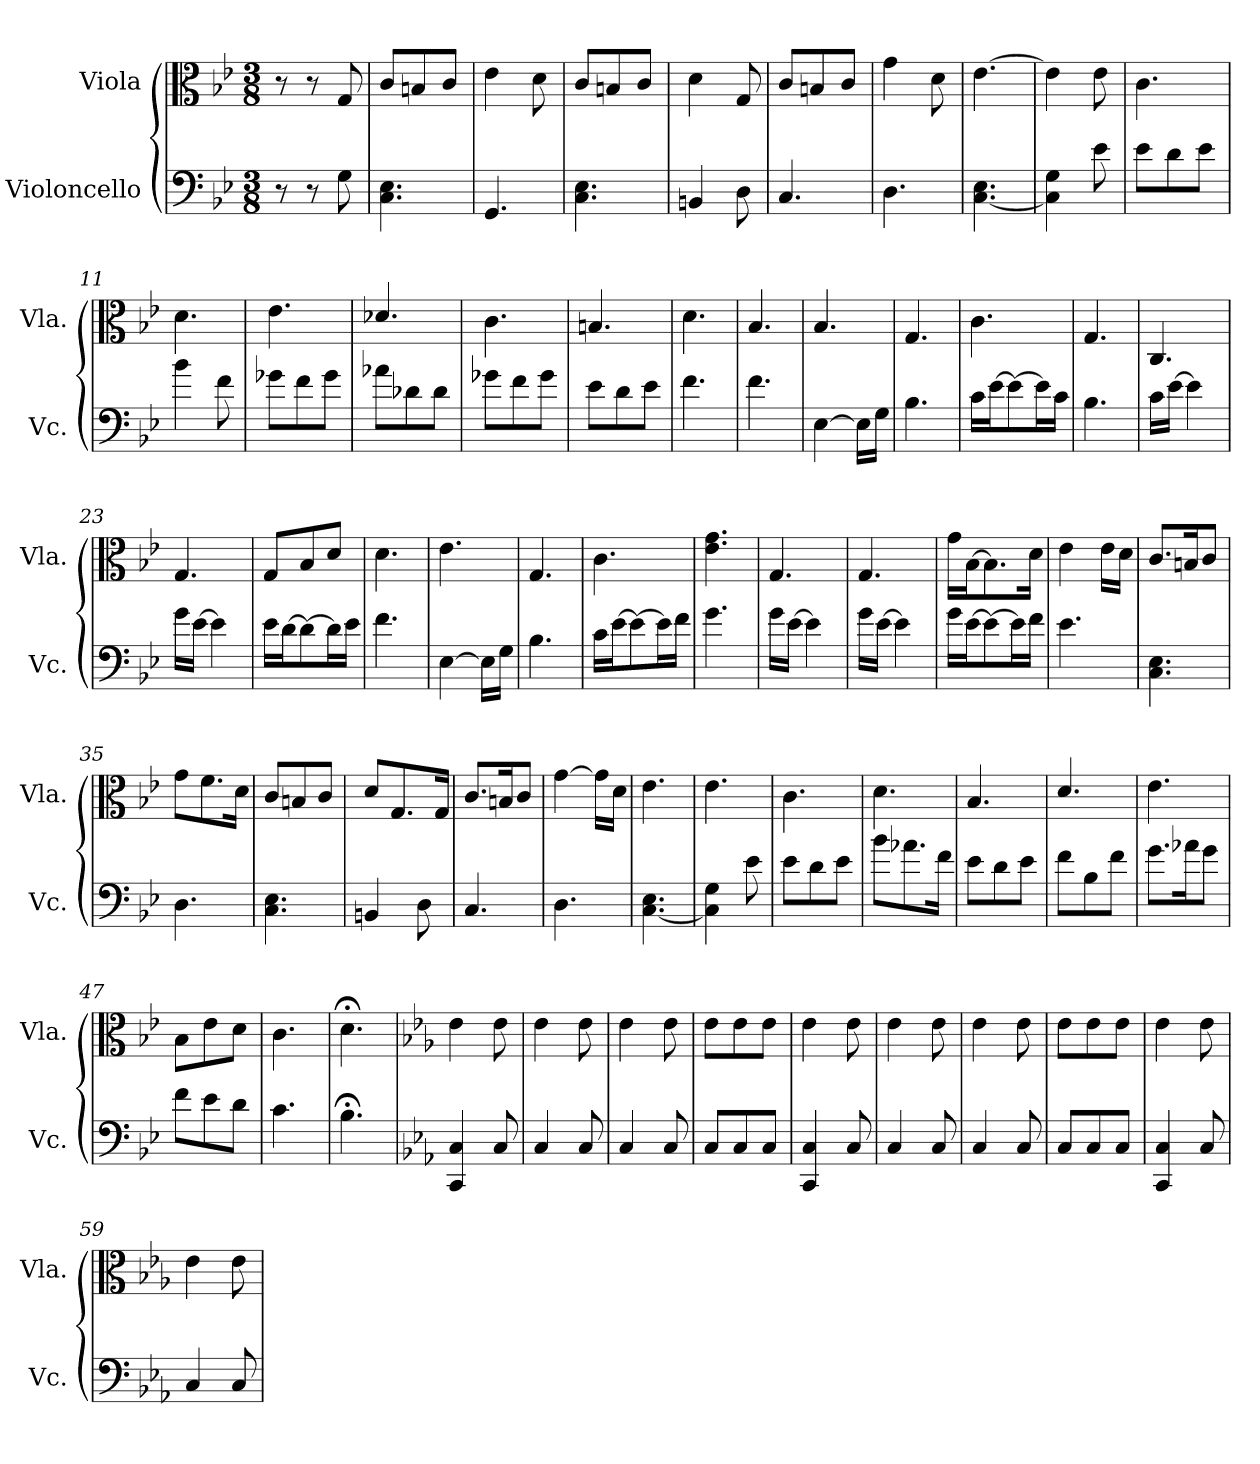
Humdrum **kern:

**kern	**kern
*part2	*part1
*staff2	*staff1
*I"Violoncello	*I"Viola
*I'Vc.	*I'Vla.
*clefF4	*clefC3
*k[b-e-]	*k[b-e-]
*M3/8	*M3/8
=1	=1
8r	8r
8r	8r
*	*MM75
8G\	8G/
=2	=2
4.C\ 4.E-\	8c/L
.	8Bn/
.	8c/J
=3	=3
4.GG/	4e-\
.	8d\
=4	=4
4.C\ 4.E-\	8c/L
.	8Bn/
.	8c/J
=5	=5
4BBn/	4d\
8D\	8G/
=6	=6
4.C/	8c/L
.	8Bn/
.	8c/J
=7	=7
4.D\	4g\
.	8d\
=8	=8
[4.C\ 4.E-\	[4.e-\
=9	=9
4C\] 4G\	4e-\]
8e-\	8e-\
!!LO:LB:g=z
=10	=10
8e-\L	4.c\
8d\	.
8e-\J	.
=11	=11
4b-\	4.d\
8f\	.
=12	=12
8g-X\L	4.e-\
8f\	.
8g-\J	.
=13	=13
8a-X\L	4.d-X/
8d-X\	.
8d-\J	.
=14	=14
8g-X\L	4.c\
8f\	.
8g-\J	.
=15	=15
8e-\L	4.Bn/
8d\	.
8e-\J	.
=16	=16
4.f\	4.d\
=17	=17
4.f\	4.B-/
=18	=18
[4E-\	4.B-/
16E-\LL]	.
16G\JJ	.
=19	=19
4.B-\	4.G/
!!LO:LB:g=z
=20	=20
16c\LL	4.c\
[16e-\J	.
8e-\_	.
16e-\L]	.
16c\JJ	.
=21	=21
4.B-\	4.G/
=22	=22
16c\LL	4.C/
[16e-\JJ	.
4e-\]	.
=23	=23
16g\LL	4.G/
[16e-\JJ	.
4e-\]	.
=24	=24
16e-\LL	8G/L
[16d\J	.
8d\_	8B-/
16d\L]	8d/J
16e-\JJ	.
=25	=25
4.f\	4.d\
=26	=26
[4E-\	4.e-\
16E-\LL]	.
16G\JJ	.
=27	=27
4.B-\	4.G/
!!LO:LB:g=z
=28	=28
16c\LL	4.c\
[16e-\J	.
8e-\_	.
16e-\L]	.
16f\JJ	.
=29	=29
4.g\	4.e-\ 4.g\
=30	=30
16g\LL	4.G/
[16e-\JJ	.
4e-\]	.
=31	=31
16g\LL	4.G/
[16e-\JJ	.
4e-\]	.
=32	=32
16g\LL	16g\LL
[16e-\J	[16B-\J
8e-\_	8.B-\]
16e-\L]	.
16f\JJ	16d\Jk
=33	=33
4.e-\	4e-\
.	16e-\LL
.	16d\JJ
=34	=34
4.C\ 4.E-\	8.c/L
.	16Bn/K
.	8c/J
=35	=35
4.D\	8g\L
.	8.f\
.	16d\Jk
!!LO:LB:g=z
=36	=36
4.C\ 4.E-\	8c/L
.	8Bn/
.	8c/J
=37	=37
4BBn/	8d/L
.	8.G/
8D\	.
.	16G/Jk
=38	=38
4.C/	8.c/L
.	16Bn/K
.	8c/J
=39	=39
4.D\	[4g\
.	16g\LL]
.	16d\JJ
=40	=40
[4.C\ 4.E-\	4.e-\
=41	=41
4C\] 4G\	4.e-\
8e-\	.
=42	=42
8e-\L	4.c\
8d\	.
8e-\J	.
=43	=43
8b-\L	4.d\
8.a-X\	.
16f\Jk	.
=44	=44
8e-\L	4.B-/
8d\	.
8e-\J	.
!!LO:LB:g=z
=45	=45
8f\L	4.d/
8B-\	.
8f\J	.
=46	=46
8.g\L	4.e-\
16a-X\K	.
8g\J	.
=47	=47
8f\L	8B-\L
8e-\	8e-\
8d\J	8d\J
=48	=48
4.c\	4.c\
=49	=49
4.B-;<\	4.d;<\
=50	=50
*k[b-e-a-]	*k[b-e-a-]
*	*MM180
4CC/ 4C/	4e-\
8C/	8e-\
=51	=51
4C/	4e-\
8C/	8e-\
=52	=52
4C/	4e-\
8C/	8e-\
=53	=53
8C/L	8e-\L
8C/	8e-\
8C/J	8e-\J
=54	=54
4CC/ 4C/	4e-\
8C/	8e-\
!!LO:PB:g=z
=55	=55
4C/	4e-\
8C/	8e-\
=56	=56
4C/	4e-\
8C/	8e-\
=57	=57
8C/L	8e-\L
8C/	8e-\
8C/J	8e-\J
=58	=58
4CC/ 4C/	4e-\
8C/	8e-\
=59	=59
4C/	4e-\
8C/	8e-\
=	=
*-	*-
